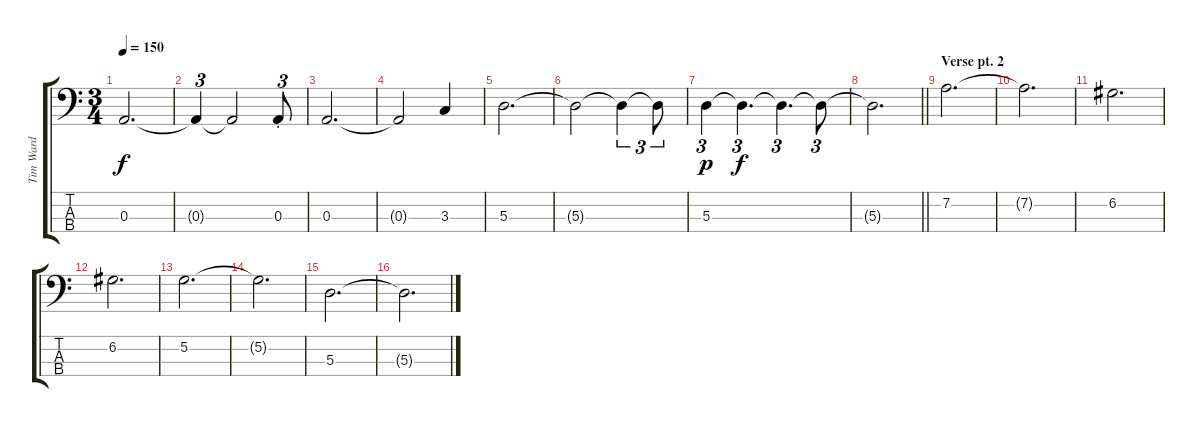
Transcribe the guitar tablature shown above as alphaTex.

\track ("Tim Ward" "Tim Ward") {instrument electricbassfinger}
\staff {score tabs}
\tuning (G2 D2 A1 E1) {hide}
\ts (3 4)
\tempo 150
\clef f4
\ks c
0.3.2{d dy f} |
0.3{t}.4{tu (3 2)} 0.3{t}.2 0.3{st}.8{tu (3 2)} |
0.3.2{d} |
0.3{t}.2 3.3.4 |
5.3.2{d} |
5.3{t}.2 5.3{t}.4{tu (3 2)} 5.3{t}.8{tu (3 2)} |
5.3.4{tu (3 2) dy p} 5.3{t}.4{d tu (3 2) dy f} 5.3{t}.4{d tu (3 2)} 5.3{t}.8{tu (3 2)} |
\barLineRight lightlight
5.3{t}.2{d} |
\section ("" "Verse pt. 2")
7.2.2{d} |
7.2{t}.2{d} |
6.2.2{d} |
6.2.2{d} |
5.2.2{d} |
5.2{t}.2{d} |
5.3.2{d} |
5.3{t}.2{d}
